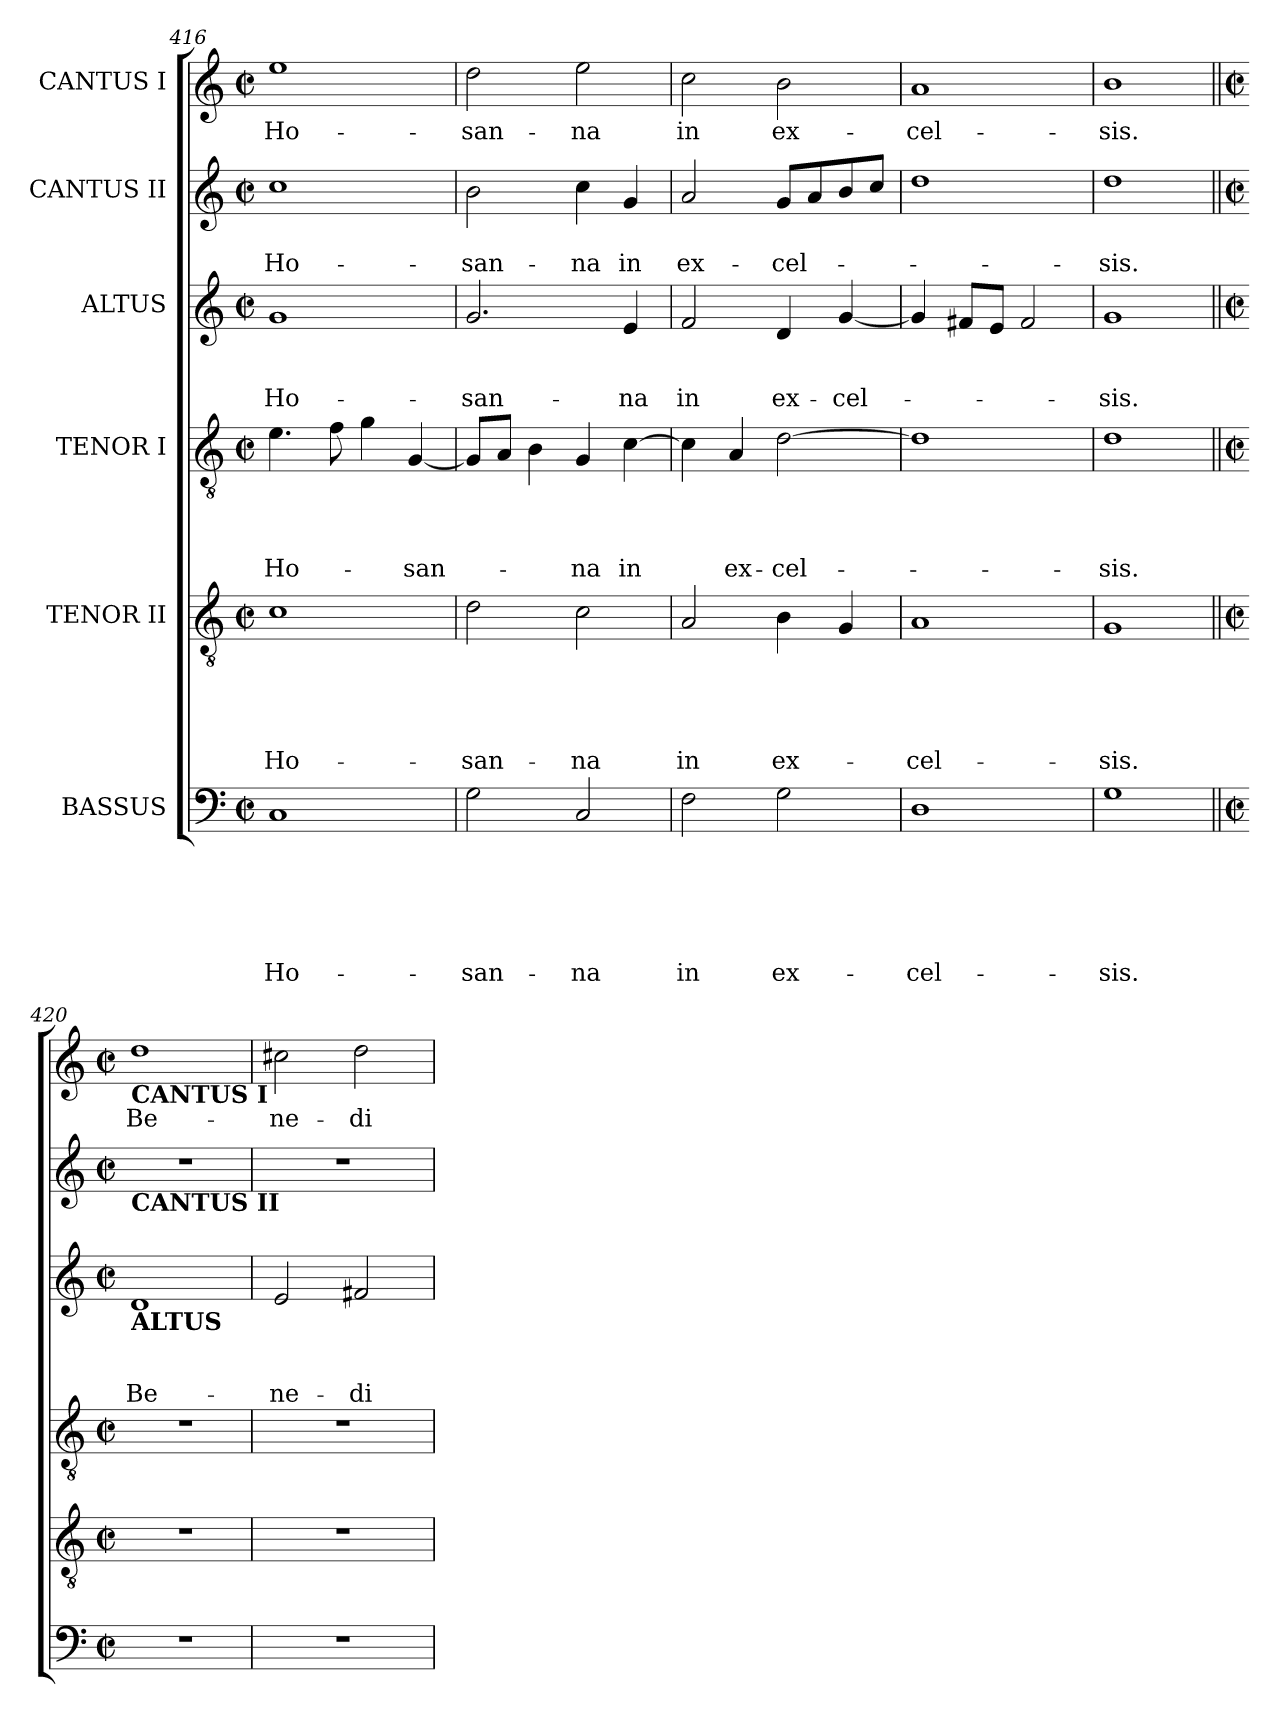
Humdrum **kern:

**kern	**text	**text	**text	**text	**text	**text	**kern	**text	**text	**text	**text	**text	**kern	**text	**text	**text	**text	**kern	**text	**text	**text	**kern	**text	**text	**kern	**text
*part6	*part6	*part6	*part6	*part6	*part6	*part6	*part5	*part5	*part5	*part5	*part5	*part5	*part4	*part4	*part4	*part4	*part4	*part3	*part3	*part3	*part3	*part2	*part2	*part2	*part1	*part1
*staff6	*staff6	*staff6	*staff6	*staff6	*staff6	*staff6	*staff5	*staff5	*staff5	*staff5	*staff5	*staff5	*staff4	*staff4	*staff4	*staff4	*staff4	*staff3	*staff3	*staff3	*staff3	*staff2	*staff2	*staff2	*staff1	*staff1
*I"BASSUS	*	*	*	*	*	*	*I"TENOR II	*	*	*	*	*	*I"TENOR I	*	*	*	*	*I"ALTUS	*	*	*	*I"CANTUS II	*	*	*I"CANTUS I	*
*clefF4	*	*	*	*	*	*	*clefGv2	*	*	*	*	*	*clefGv2	*	*	*	*	*clefG2	*	*	*	*clefG2	*	*	*clefG2	*
*k[]	*	*	*	*	*	*	*k[]	*	*	*	*	*	*k[]	*	*	*	*	*k[]	*	*	*	*k[]	*	*	*k[]	*
*C:	*	*	*	*	*	*	*C:	*	*	*	*	*	*C:	*	*	*	*	*C:	*	*	*	*C:	*	*	*C:	*
*M2/2	*	*	*	*	*	*	*M2/2	*	*	*	*	*	*M2/2	*	*	*	*	*M2/2	*	*	*	*M2/2	*	*	*M2/2	*
*met(c|)	*	*	*	*	*	*	*met(c|)	*	*	*	*	*	*met(c|)	*	*	*	*	*met(c|)	*	*	*	*met(c|)	*	*	*met(c|)	*
=416	=416	=416	=416	=416	=416	=416	=416	=416	=416	=416	=416	=416	=416	=416	=416	=416	=416	=416	=416	=416	=416	=416	=416	=416	=416	=416
1C	.	.	.	.	.	Ho-	1c	.	.	.	.	Ho-	4.e\	.	.	.	Ho-	1g	.	.	Ho-	1cc	.	Ho-	1ee	Ho-
.	.	.	.	.	.	.	.	.	.	.	.	.	8f\	.	.	.	.	.	.	.	.	.	.	.	.	.
.	.	.	.	.	.	.	.	.	.	.	.	.	4g\	.	.	.	.	.	.	.	.	.	.	.	.	.
.	.	.	.	.	.	.	.	.	.	.	.	.	[4G/	.	.	.	-san-	.	.	.	.	.	.	.	.	.
=417	=417	=417	=417	=417	=417	=417	=417	=417	=417	=417	=417	=417	=417	=417	=417	=417	=417	=417	=417	=417	=417	=417	=417	=417	=417	=417
2G\	.	.	.	.	.	-san-	2d\	.	.	.	.	-san-	8G/L]	.	.	.	.	2.g/	.	.	-san-	2b\	.	-san-	2dd\	-san-
.	.	.	.	.	.	.	.	.	.	.	.	.	8A/J	.	.	.	.	.	.	.	.	.	.	.	.	.
.	.	.	.	.	.	.	.	.	.	.	.	.	4B\	.	.	.	.	.	.	.	.	.	.	.	.	.
2C/	.	.	.	.	.	-na	2c\	.	.	.	.	-na	4G/	.	.	.	-na	.	.	.	.	4cc\	.	-na	2ee\	-na
.	.	.	.	.	.	.	.	.	.	.	.	.	[4c\	.	.	.	in	4e/	.	.	-na	4g/	.	in	.	.
=418	=418	=418	=418	=418	=418	=418	=418	=418	=418	=418	=418	=418	=418	=418	=418	=418	=418	=418	=418	=418	=418	=418	=418	=418	=418	=418
2F\	.	.	.	.	.	in	2A/	.	.	.	.	in	4c\]	.	.	.	.	2f/	.	.	in	2a/	.	ex-	2cc\	in
.	.	.	.	.	.	.	.	.	.	.	.	.	4A/	.	.	.	ex-	.	.	.	.	.	.	.	.	.
2G\	.	.	.	.	.	ex-	4B\	.	.	.	.	ex-	[2d\	.	.	.	-cel-	4d/	.	.	ex-	8g/L	.	-cel-	2b\	ex-
.	.	.	.	.	.	.	.	.	.	.	.	.	.	.	.	.	.	.	.	.	.	8a/	.	.	.	.
.	.	.	.	.	.	.	4G/	.	.	.	.	.	.	.	.	.	.	[4g/	.	.	-cel-	8b/	.	.	.	.
.	.	.	.	.	.	.	.	.	.	.	.	.	.	.	.	.	.	.	.	.	.	8cc/J	.	.	.	.
=419	=419	=419	=419	=419	=419	=419	=419	=419	=419	=419	=419	=419	=419	=419	=419	=419	=419	=419	=419	=419	=419	=419	=419	=419	=419	=419
1D	.	.	.	.	.	-cel-	1A	.	.	.	.	-cel-	1d]	.	.	.	.	4g/]	.	.	.	1dd	.	.	1a	-cel-
.	.	.	.	.	.	.	.	.	.	.	.	.	.	.	.	.	.	8f#X/L	.	.	.	.	.	.	.	.
.	.	.	.	.	.	.	.	.	.	.	.	.	.	.	.	.	.	8e/J	.	.	.	.	.	.	.	.
.	.	.	.	.	.	.	.	.	.	.	.	.	.	.	.	.	.	2f#/	.	.	.	.	.	.	.	.
=420	=420	=420	=420	=420	=420	=420	=420	=420	=420	=420	=420	=420	=420	=420	=420	=420	=420	=420	=420	=420	=420	=420	=420	=420	=420	=420
1G	.	.	.	.	.	-sis.	1G	.	.	.	.	-sis.	1d	.	.	.	-sis.	1g	.	.	-sis.	1dd	.	-sis.	1b	-sis.
!!LO:PB:g=z
=420X6||	=420X6||	=420X6||	=420X6||	=420X6||	=420X6||	=420X6||	=420X6||	=420X6||	=420X6||	=420X6||	=420X6||	=420X6||	=420X6||	=420X6||	=420X6||	=420X6||	=420X6||	=420X6||	=420X6||	=420X6||	=420X6||	=420X6||	=420X6||	=420X6||	=420X6||	=420X6||
*M2/2	*	*	*	*	*	*	*M2/2	*	*	*	*	*	*M2/2	*	*	*	*	*M2/2	*	*	*	*M2/2	*	*	*M2/2	*
*met(c|)	*	*	*	*	*	*	*met(c|)	*	*	*	*	*	*met(c|)	*	*	*	*	*met(c|)	*	*	*	*met(c|)	*	*	*met(c|)	*
!	!	!	!	!	!	!	!	!	!	!	!	!	!	!	!	!	!	!	!	!	!	!	!	!	!LO:TX:b:B:t=CANTUS I	!
!	!	!	!	!	!	!	!	!	!	!	!	!	!	!	!	!	!	!	!	!	!	!LO:TX:b:B:t=CANTUS II	!	!	!	!
!	!	!	!	!	!	!	!	!	!	!	!	!	!	!	!	!	!	!LO:TX:b:B:t=ALTUS	!	!	!	!	!	!	!	!
1r	.	.	.	.	.	.	1r	.	.	.	.	.	1r	.	.	.	.	1d	.	.	Be-	1r	.	.	1dd	Be-
=421	=421	=421	=421	=421	=421	=421	=421	=421	=421	=421	=421	=421	=421	=421	=421	=421	=421	=421	=421	=421	=421	=421	=421	=421	=421	=421
1r	.	.	.	.	.	.	1r	.	.	.	.	.	1r	.	.	.	.	2e/	.	.	-ne-	1r	.	.	2cc#X\	-ne-
.	.	.	.	.	.	.	.	.	.	.	.	.	.	.	.	.	.	2f#X/	.	.	-di-	.	.	.	2dd\	-di-
=	=	=	=	=	=	=	=	=	=	=	=	=	=	=	=	=	=	=	=	=	=	=	=	=	=	=
*-	*-	*-	*-	*-	*-	*-	*-	*-	*-	*-	*-	*-	*-	*-	*-	*-	*-	*-	*-	*-	*-	*-	*-	*-	*-	*-
